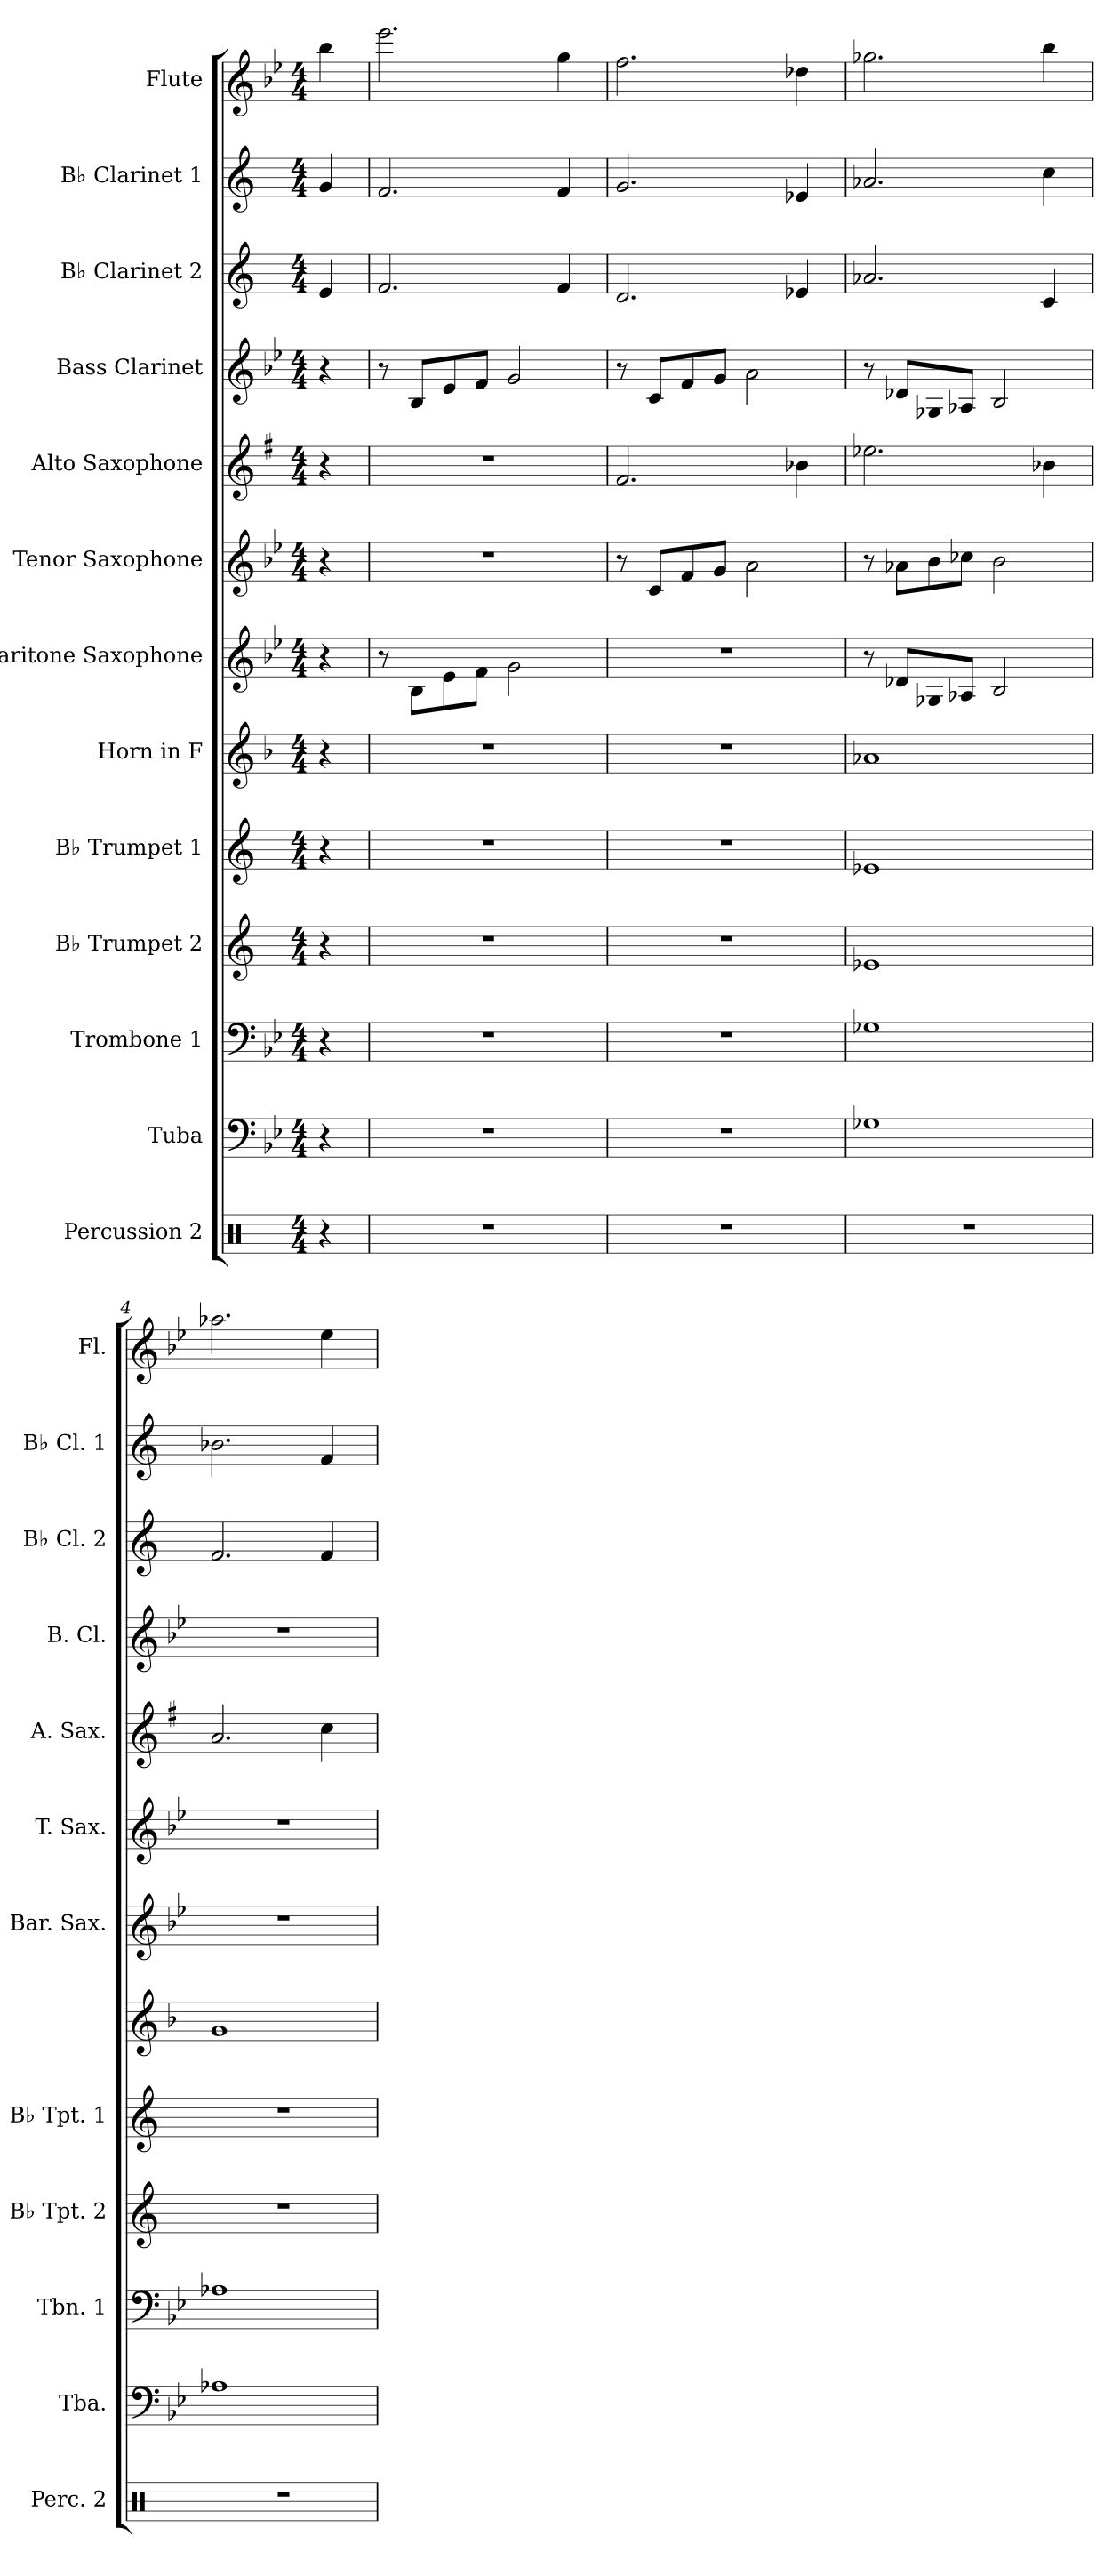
**kern	**kern	**kern	**kern	**kern	**kern	**kern	**kern	**kern	**kern	**kern	**kern	**kern
*part13	*part12	*part11	*part10	*part9	*part8	*part7	*part6	*part5	*part4	*part3	*part2	*part1
*staff13	*staff12	*staff11	*staff10	*staff9	*staff8	*staff7	*staff6	*staff5	*staff4	*staff3	*staff2	*staff1
*I"Percussion 2	*I"Tuba	*I"Trombone 1	*I"B♭ Trumpet 2	*I"B♭ Trumpet 1	*I"Horn in F	*I"Baritone Saxophone	*I"Tenor Saxophone	*I"Alto Saxophone	*I"Bass Clarinet	*I"B♭ Clarinet 2	*I"B♭ Clarinet 1	*I"Flute
*I'Perc. 2	*I'Tba.	*I'Tbn. 1	*I'B♭ Tpt. 2	*I'B♭ Tpt. 1	*	*I'Bar. Sax.	*I'T. Sax.	*I'A. Sax.	*I'B. Cl.	*I'B♭ Cl. 2	*I'B♭ Cl. 1	*I'Fl.
*clefX	*clefF4	*clefF4	*clefG2	*clefG2	*clefG2	*clefG2	*clefG2	*clefG2	*clefG2	*clefG2	*clefG2	*clefG2
*	*	*	*ITrd1c2	*ITrd1c2	*ITrd4c7	*ITrd12c21	*ITrd8c14	*ITrd5c9	*ITrd8c14	*ITrd1c2	*ITrd1c2	*
*k[]	*k[b-e-]	*k[b-e-]	*k[b-e-]	*k[b-e-]	*k[b-e-]	*k[b-e-]	*k[b-e-]	*k[b-e-]	*k[b-e-]	*k[b-e-]	*k[b-e-]	*k[b-e-]
*M4/4	*M4/4	*M4/4	*M4/4	*M4/4	*M4/4	*M4/4	*M4/4	*M4/4	*M4/4	*M4/4	*M4/4	*M4/4
=	=	=	=	=	=	=	=	=	=	=	=	=
4r	4r	4r	4r	4r	4r	4r	4r	4r	4r	4d/	4f/	4bb-\
=1	=1	=1	=1	=1	=1	=1	=1	=1	=1	=1	=1	=1
1r	1r	1r	1r	1r	1r	8r	1r	1r	8r	2.e-/	2.e-/	2.eee-\
.	.	.	.	.	.	8BB-\L	.	.	8BB-/L	.	.	.
.	.	.	.	.	.	8E-\	.	.	8E-/	.	.	.
.	.	.	.	.	.	8F\J	.	.	8F/J	.	.	.
.	.	.	.	.	.	2G\	.	.	2G/	.	.	.
.	.	.	.	.	.	.	.	.	.	4e-/	4e-/	4gg\
=2	=2	=2	=2	=2	=2	=2	=2	=2	=2	=2	=2	=2
1r	1r	1r	1r	1r	1r	1r	8r	2.A/	8r	2.c/	2.f/	2.ff\
.	.	.	.	.	.	.	8C/L	.	8C/L	.	.	.
.	.	.	.	.	.	.	8F/	.	8F/	.	.	.
.	.	.	.	.	.	.	8G/J	.	8G/J	.	.	.
.	.	.	.	.	.	.	2A\	.	2A\	.	.	.
.	.	.	.	.	.	.	.	4d-X\	.	4d-X/	4d-X/	4dd-X\
=3	=3	=3	=3	=3	=3	=3	=3	=3	=3	=3	=3	=3
1r	1G-X	1G-X	1d-X	1d-X	1d-X	8r	8r	2.g-X\	8r	2.g-X/	2.g-X/	2.gg-X\
.	.	.	.	.	.	8D-X/L	8A-X\L	.	8D-X/L	.	.	.
.	.	.	.	.	.	8GG-X/	8B-\	.	8GG-X/	.	.	.
.	.	.	.	.	.	8AA-X/J	8c-X\J	.	8AA-X/J	.	.	.
.	.	.	.	.	.	2BB-/	2B-\	.	2BB-/	.	.	.
.	.	.	.	.	.	.	.	4d-X\	.	4B-/	4b-\	4bb-\
=4	=4	=4	=4	=4	=4	=4	=4	=4	=4	=4	=4	=4
1r	1A-X	1A-X	1r	1r	1c	1r	1r	2.c/	1r	2.e-/	2.a-X\	2.aa-X\
.	.	.	.	.	.	.	.	4e-\	.	4e-/	4e-/	4ee-\
=	=	=	=	=	=	=	=	=	=	=	=	=
*-	*-	*-	*-	*-	*-	*-	*-	*-	*-	*-	*-	*-
